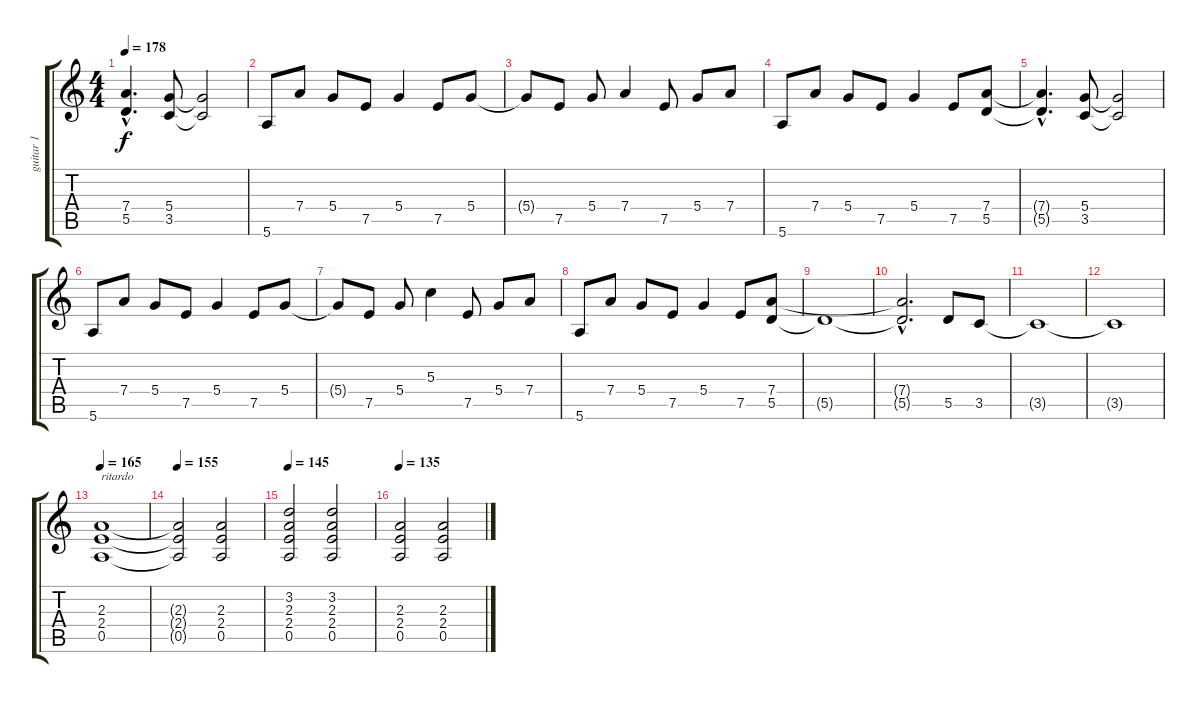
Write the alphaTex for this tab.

\track ("guitar 1" "guitar 1") {instrument overdrivenguitar}
\staff {score tabs}
\tuning (E4 B3 G3 D3 A2 E2) {hide}
\ts (4 4)
\tempo 178
\clef g2
\ks aminor
(7.4{hac t} 5.5{hac t}).4{d dy f} (5.4 3.5).8 (5.4{t} 3.5{t}).2 |
5.6.8 7.4.8 5.4.8 7.5.8 5.4.4 7.5.8 5.4.8 |
5.4{t}.8 7.5.8 5.4.8 7.4.4 7.5.8 5.4.8 7.4.8 |
5.6.8 7.4.8 5.4.8 7.5.8 5.4.4 7.5.8 (7.4 5.5).8 |
(7.4{hac t} 5.5{hac t}).4{d} (5.4 3.5).8 (5.4{t} 3.5{t}).2 |
5.6.8 7.4.8 5.4.8 7.5.8 5.4.4 7.5.8 5.4.8 |
5.4{t}.8 7.5.8 5.4.8 5.3.4 7.5.8 5.4.8 7.4.8 |
5.6.8 7.4.8 5.4.8 7.5.8 5.4.4 7.5.8 (7.4 5.5).8 |
5.5{t}.1 |
(7.4{hac t} 5.5{hac t}).2{d} 5.5.8 3.5.8 |
3.5{t}.1 |
3.5{t}.1 |
\tempo 165
(2.3 2.4 0.5).1{txt "ritardo"} |
\tempo 155
(2.3{t} 2.4{t} 0.5{t}).2 (2.3 2.4 0.5).2 |
\tempo 145
(3.2 2.3 2.4 0.5).2 (3.2 2.3 2.4 0.5).2 |
\tempo 135
(2.3 2.4 0.5).2 (2.3 2.4 0.5).2
